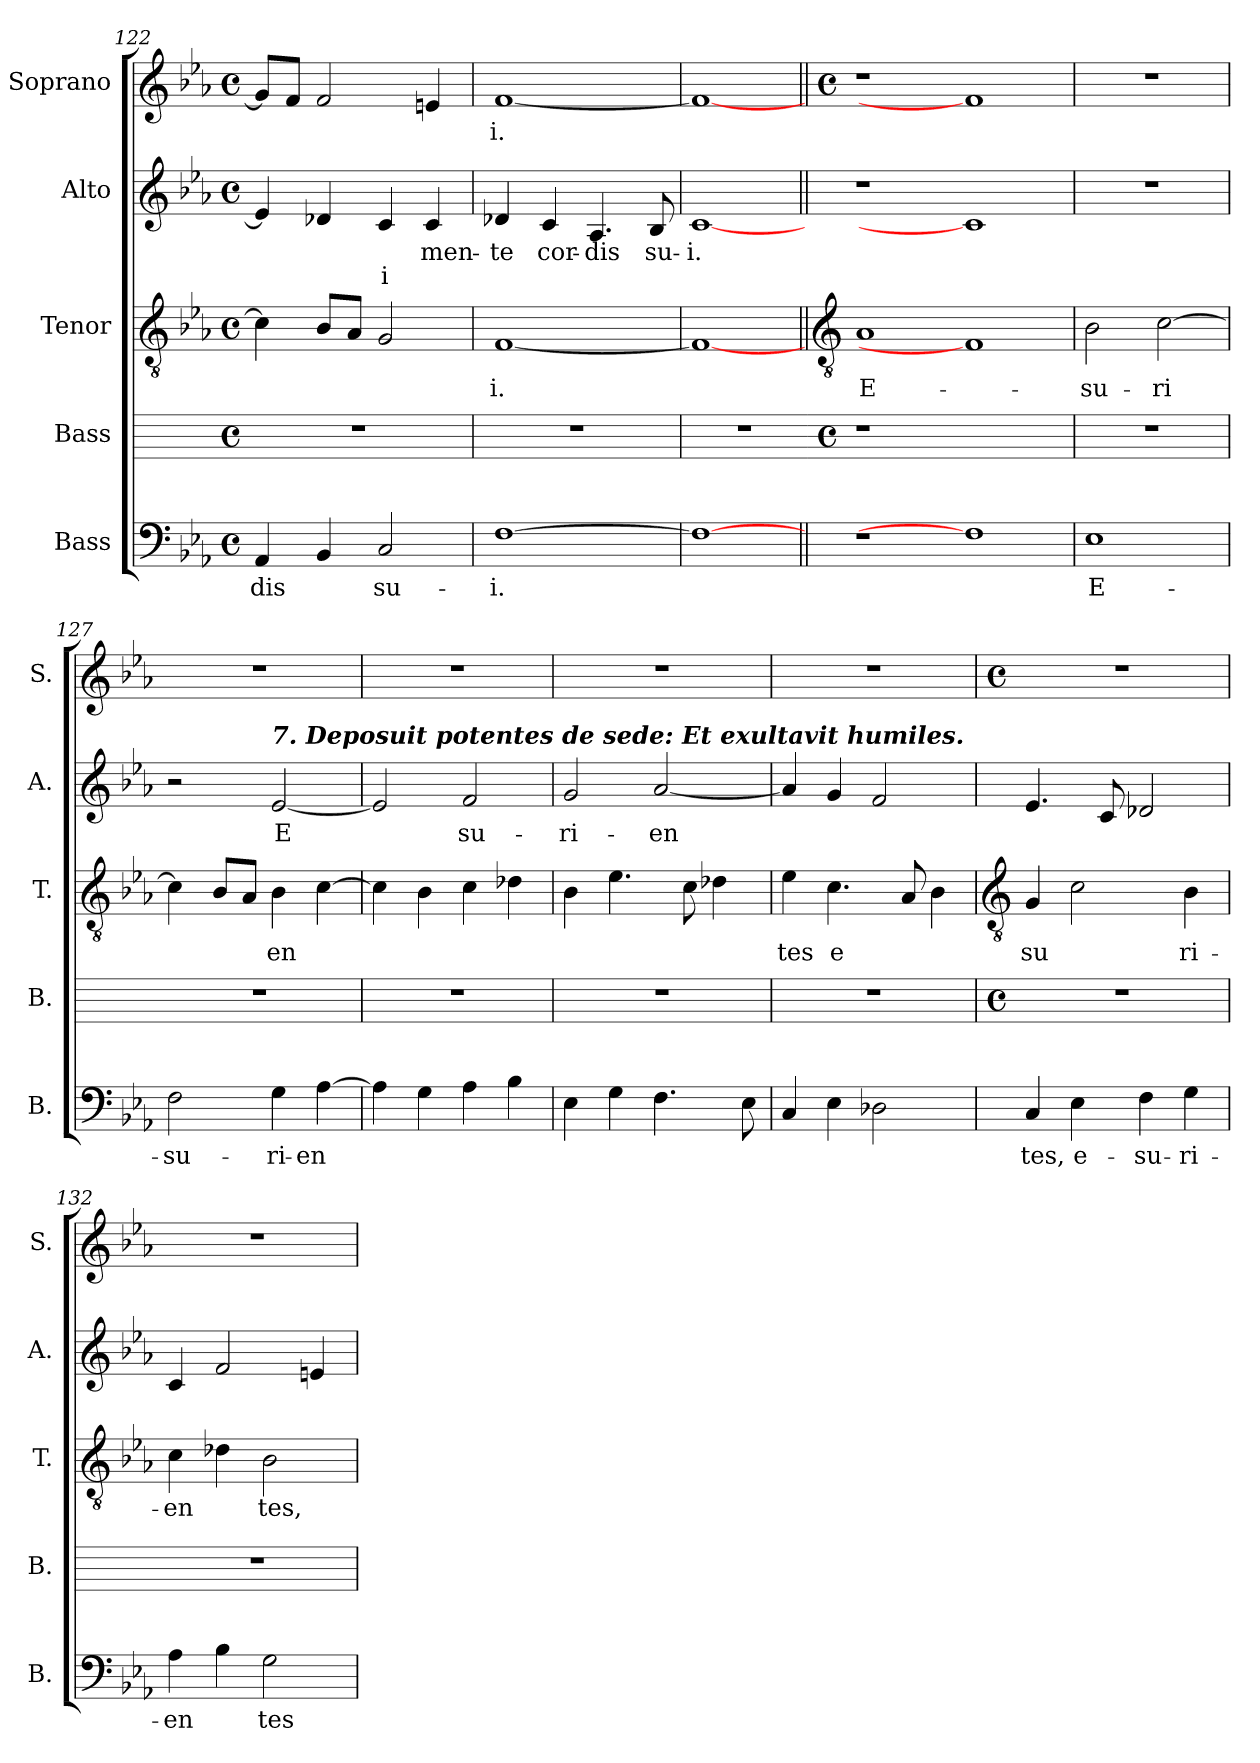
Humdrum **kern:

**kern	**text	**kern	**kern	**text	**kern	**text	**text	**kern	**text
*part5	*part5	*part4	*part3	*part3	*part2	*part2	*part2	*part1	*part1
*staff5	*staff5	*staff4	*staff3	*staff3	*staff2	*staff2	*staff2	*staff1	*staff1
*I"Bass	*	*I"Bass	*I"Tenor	*	*I"Alto	*	*	*I"Soprano	*
*I'B.	*	*I'B.	*I'T.	*	*I'A.	*	*	*I'S.	*
*clefF4	*	*	*clefGv2	*	*clefG2	*	*	*clefG2	*
*k[b-e-a-]	*	*	*k[b-e-a-]	*	*k[b-e-a-]	*	*	*k[b-e-a-]	*
*E-:	*	*	*E-:	*	*E-:	*	*	*E-:	*
*M4/4	*	*M4/4	*M4/4	*	*M4/4	*	*	*M4/4	*
*met(c)	*	*met(c)	*met(c)	*	*met(c)	*	*	*met(c)	*
=122	=122	=122	=122	=122	=122	=122	=122	=122	=122
!	!LO:LY:b	!	!	!	!	!	!	!	!
4AA-	-dis	1r	4c]	.	4e-]	.	.	8gL]	.
.	.	.	.	.	.	.	.	8fJ	.
4BB-	.	.	8B-L	.	4d-	.	.	2f	.
.	.	.	8A-J	.	.	.	.	.	.
!	!LO:LY:b	!	!	!	!	!	!LO:LY:b	!	!
2C	su-	.	2G	.	4c	.	i	.	.
!	!	!	!	!	!	!LO:LY:b	!	!	!
.	.	.	.	.	4c	men-	.	4en	.
=123	=123	=123	=123	=123	=123	=123	=123	=123	=123
!	!LO:LY:b	!	!	!LO:LY:b	!	!LO:LY:b	!	!	!LO:LY:b
[1F	-i.	1r	[1F	i.	4d-	-te	.	[1f	i.
!	!	!	!	!	!	!LO:LY:b	!	!	!
.	.	.	.	.	4c	cor-	.	.	.
!	!	!	!	!	!	!LO:LY:b	!	!	!
.	.	.	.	.	4.A-	-dis	.	.	.
!	!	!	!	!	!	!LO:LY:b	!	!	!
.	.	.	.	.	8B-	su-	.	.	.
=124	=124	=124	=124	=124	=124	=124	=124	=124	=124
!	!	!	!	!	!	!LO:LY:b	!	!	!
1F_	.	1r	1F_	.	[1c	-i.	.	1f_	.
!!LO:LB:g=z
=125||	=125||	=125	=125||	=125||	=125||	=125||	=125||	=125||	=125||
*	*	*	*clefGv2	*	*	*	*	*	*
*	*	*M4/4	*	*	*	*	*	*M4/4	*
*	*	*met(c)	*	*	*	*	*	*met(c)	*
!	!	!	!	!LO:LY:b	!	!	!	!	!
1r	.	1r	1A-	E-	1r	.	.	1r	.
1F]	.	1ryy	1F]	.	1c]	.	.	1f]	.
=126	=126	=126	=126	=126	=126	=126	=126	=126	=126
!	!LO:LY:b	!	!	!LO:LY:b	!	!	!	!	!
1E-	E-	1r	2B-	-su-	1r	.	.	1r	.
!	!	!	!	!LO:LY:b	!	!	!	!	!
.	.	.	[2c	-ri	.	.	.	.	.
=127	=127	=127	=127	=127	=127	=127	=127	=127	=127
!	!LO:LY:b	!	!	!	!	!	!	!	!
2F	-su-	1r	4c]	.	2r	.	.	1r	.
.	.	.	8B-L	.	.	.	.	.	.
.	.	.	8A-J	.	.	.	.	.	.
!	!	!	!	!	!LO:TX:a:Bi:t=7. Deposuit potentes de sede&colon; Et exultavit humiles.	!	!	!	!
!	!LO:LY:b	!	!	!LO:LY:b	!	!LO:LY:b	!	!	!
4G	-ri-	.	4B-	en	[2e-	E	.	.	.
!	!LO:LY:b	!	!	!	!	!	!	!	!
[4A-	-en	.	[4c	.	.	.	.	.	.
=128	=128	=128	=128	=128	=128	=128	=128	=128	=128
4A-]	.	1r	4c]	.	2e-]	.	.	1r	.
4G	.	.	4B-	.	.	.	.	.	.
!	!	!	!	!	!	!LO:LY:b	!	!	!
4A-	.	.	4c	.	2f	su-	.	.	.
4B-	.	.	4d-	.	.	.	.	.	.
=129	=129	=129	=129	=129	=129	=129	=129	=129	=129
!	!	!	!	!	!	!LO:LY:b	!	!	!
4E-	.	1r	4B-	.	2g	-ri-	.	1r	.
4G	.	.	4.e-	.	.	.	.	.	.
!	!	!	!	!	!	!LO:LY:b	!	!	!
4.F	.	.	.	.	[2a-	-en	.	.	.
.	.	.	8c	.	.	.	.	.	.
.	.	.	4d-	.	.	.	.	.	.
8E-	.	.	.	.	.	.	.	.	.
=130	=130	=130	=130	=130	=130	=130	=130	=130	=130
!	!	!	!	!LO:LY:b	!	!	!	!	!
4C	.	1r	4e-	tes	4a-]	.	.	1r	.
!	!	!	!	!LO:LY:b	!	!	!	!	!
4E-	.	.	4.c	e	4g	.	.	.	.
2D-	.	.	.	.	2f	.	.	.	.
.	.	.	8A-	.	.	.	.	.	.
.	.	.	4B-	.	.	.	.	.	.
!!LO:LB:g=z
=131	=131	=131	=131	=131	=131	=131	=131	=131	=131
*	*	*	*clefGv2	*	*	*	*	*	*
*	*	*M4/4	*	*	*	*	*	*M4/4	*
*	*	*met(c)	*	*	*	*	*	*met(c)	*
!	!LO:LY:b	!	!	!LO:LY:b	!	!	!	!	!
4C	tes,	1r	4G	su	4.e-	.	.	1r	.
!	!LO:LY:b	!	!	!	!	!	!	!	!
4E-	e-	.	2c	.	.	.	.	.	.
.	.	.	.	.	8c	.	.	.	.
!	!LO:LY:b	!	!	!	!	!	!	!	!
4F	-su-	.	.	.	2d-	.	.	.	.
!	!LO:LY:b	!	!	!LO:LY:b	!	!	!	!	!
4G	-ri-	.	4B-	ri-	.	.	.	.	.
=132	=132	=132	=132	=132	=132	=132	=132	=132	=132
!	!LO:LY:b	!	!	!LO:LY:b	!	!	!	!	!
4A-	-en	1r	4c	-en	4c	.	.	1r	.
4B-	.	.	4d-	.	2f	.	.	.	.
!	!LO:LY:b	!	!	!LO:LY:b	!	!	!	!	!
2G	tes	.	2B-	tes,	.	.	.	.	.
.	.	.	.	.	4e	.	.	.	.
=	=	=	=	=	=	=	=	=	=
*-	*-	*-	*-	*-	*-	*-	*-	*-	*-
